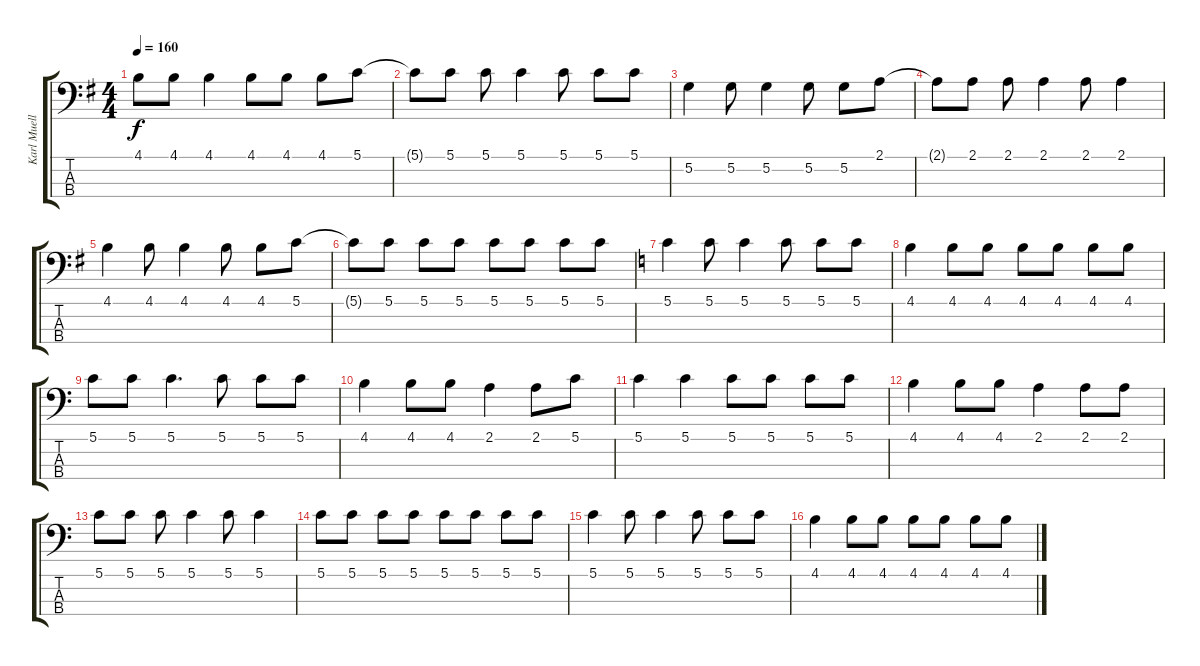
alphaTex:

\track ("Karl Mueller" "Karl Muell") {instrument electricbasspick}
\staff {score tabs}
\tuning (G2 D2 A1 E1) {hide}
\ts (4 4)
\tempo 160
\clef f4
\ks g
4.1.8{dy f} 4.1.8 4.1.4 4.1.8 4.1.8 4.1.8 5.1.8 |
5.1{t}.8 5.1.8 5.1.8 5.1.4 5.1.8 5.1.8 5.1.8 |
5.2.4 5.2.8 5.2.4 5.2.8 5.2.8 2.1.8 |
2.1{t}.8 2.1.8 2.1.8 2.1.4 2.1.8 2.1.4 |
4.1.4 4.1.8 4.1.4 4.1.8 4.1.8 5.1.8 |
5.1{t}.8 5.1.8 5.1.8 5.1.8 5.1.8 5.1.8 5.1.8 5.1.8 |
\ks c
5.1.4 5.1.8 5.1.4 5.1.8 5.1.8 5.1.8 |
4.1.4 4.1.8 4.1.8 4.1.8 4.1.8 4.1.8 4.1.8 |
5.1.8 5.1.8 5.1.4{d} 5.1.8 5.1.8 5.1.8 |
4.1.4 4.1.8 4.1.8 2.1.4 2.1.8 5.1.8 |
5.1.4 5.1.4 5.1.8 5.1.8 5.1.8 5.1.8 |
4.1.4 4.1.8 4.1.8 2.1.4 2.1.8 2.1.8 |
5.1.8 5.1.8 5.1.8 5.1.4 5.1.8 5.1.4 |
5.1.8 5.1.8 5.1.8 5.1.8 5.1.8 5.1.8 5.1.8 5.1.8 |
5.1.4 5.1.8 5.1.4 5.1.8 5.1.8 5.1.8 |
4.1.4 4.1.8 4.1.8 4.1.8 4.1.8 4.1.8 4.1.8
